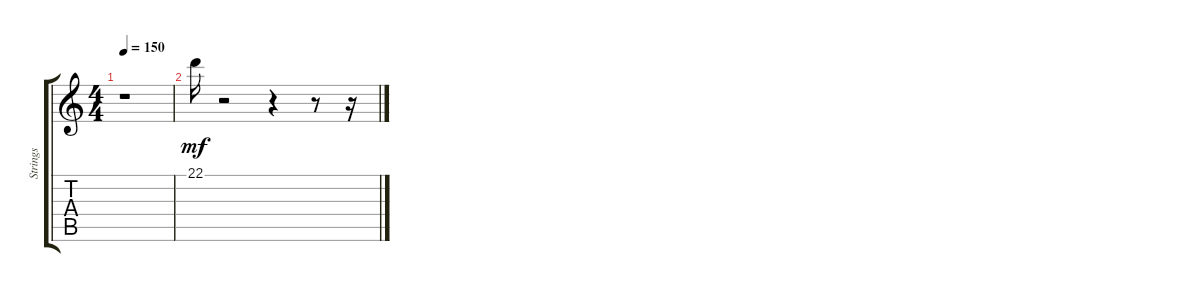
\track ("Strings" "Strings") {instrument stringensemble1}
\staff {score tabs}
\tuning (E4 B3 G3 D3 A2 E2) {hide}
\ts (4 4)
\tempo 150
\clef g2
\ks c
r.1{dy mp} |
22.1.16{dy mf} r.2 r.4 r.8 r.16
